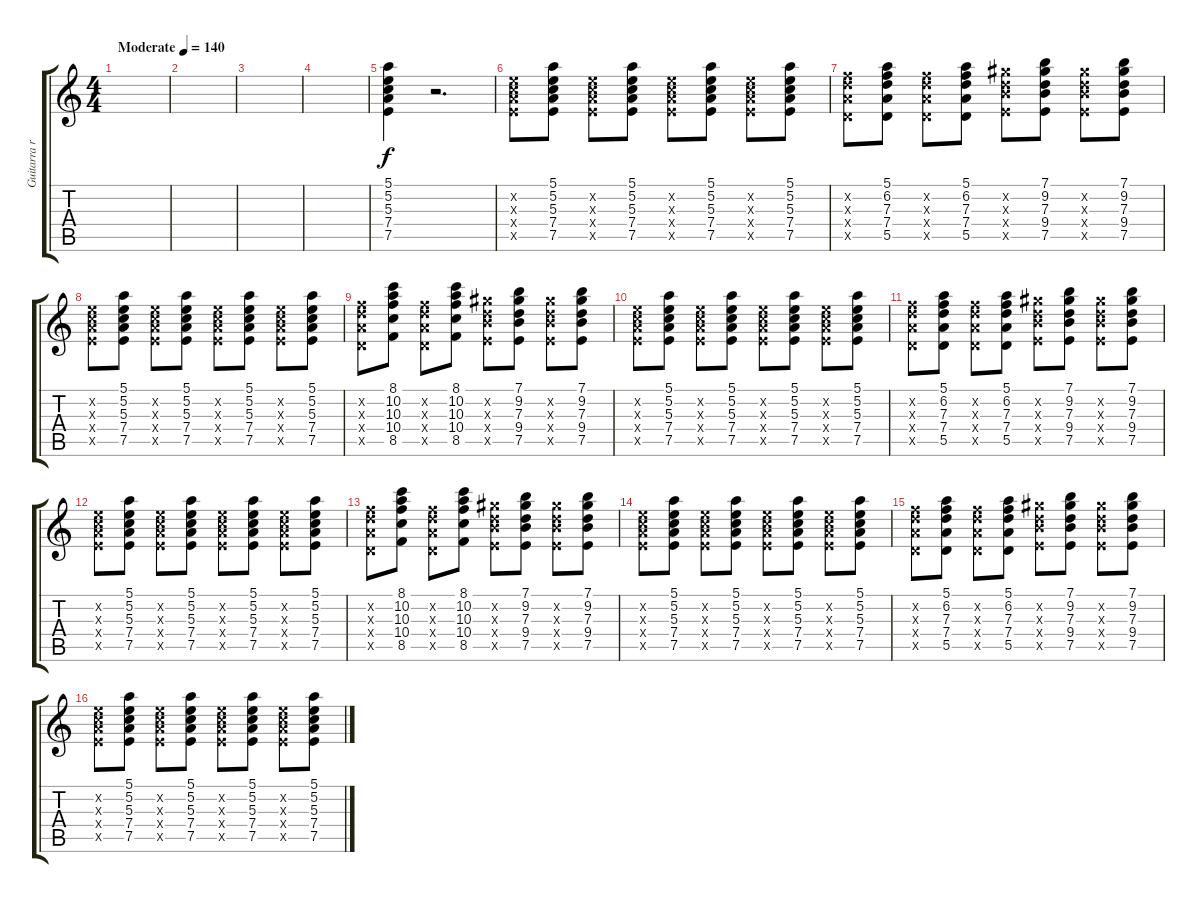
\track ("Guitarra ritmica" "Guitarra r") {instrument electricguitarclean}
\staff {score tabs}
\tuning (E4 B3 G3 D3 A2 E2) {hide}
\ts (4 4)
\tempo (140 "Moderate")
\clef g2
\ks c
|
|
|
|
(5.1 5.2 5.3 7.4 7.5).4 r.2{d} |
(5.2{x} 5.3{x} 7.4{x} 7.5{x}).8 (5.1 5.2 5.3 7.4 7.5).8 (5.2{x} 5.3{x} 7.4{x} 7.5{x}).8 (5.1 5.2 5.3 7.4 7.5).8 (5.2{x} 5.3{x} 7.4{x} 7.5{x}).8 (5.1 5.2 5.3 7.4 7.5).8 (5.2{x} 5.3{x} 7.4{x} 7.5{x}).8 (5.1 5.2 5.3 7.4 7.5).8 |
(6.2{x} 7.3{x} 7.4{x} 5.5{x}).8 (5.1 6.2 7.3 7.4 5.5).8 (6.2{x} 7.3{x} 7.4{x} 5.5{x}).8 (5.1 6.2 7.3 7.4 5.5).8 (9.2{x} 7.3{x} 9.4{x} 7.5{x}).8 (7.1 9.2 7.3 9.4 7.5).8 (9.2{x} 7.3{x} 9.4{x} 7.5{x}).8 (7.1 9.2 7.3 9.4 7.5).8 |
(5.2{x} 5.3{x} 7.4{x} 7.5{x}).8 (5.1 5.2 5.3 7.4 7.5).8 (5.2{x} 5.3{x} 7.4{x} 7.5{x}).8 (5.1 5.2 5.3 7.4 7.5).8 (5.2{x} 5.3{x} 7.4{x} 7.5{x}).8 (5.1 5.2 5.3 7.4 7.5).8 (5.2{x} 5.3{x} 7.4{x} 7.5{x}).8 (5.1 5.2 5.3 7.4 7.5).8 |
(6.2{x} 7.3{x} 7.4{x} 5.5{x}).8 (8.1 10.2 10.3 10.4 8.5).8 (6.2{x} 7.3{x} 7.4{x} 5.5{x}).8 (8.1 10.2 10.3 10.4 8.5).8 (9.2{x} 7.3{x} 9.4{x} 7.5{x}).8 (7.1 9.2 7.3 9.4 7.5).8 (9.2{x} 7.3{x} 9.4{x} 7.5{x}).8 (7.1 9.2 7.3 9.4 7.5).8 |
(5.2{x} 5.3{x} 7.4{x} 7.5{x}).8 (5.1 5.2 5.3 7.4 7.5).8 (5.2{x} 5.3{x} 7.4{x} 7.5{x}).8 (5.1 5.2 5.3 7.4 7.5).8 (5.2{x} 5.3{x} 7.4{x} 7.5{x}).8 (5.1 5.2 5.3 7.4 7.5).8 (5.2{x} 5.3{x} 7.4{x} 7.5{x}).8 (5.1 5.2 5.3 7.4 7.5).8 |
(6.2{x} 7.3{x} 7.4{x} 5.5{x}).8 (5.1 6.2 7.3 7.4 5.5).8 (6.2{x} 7.3{x} 7.4{x} 5.5{x}).8 (5.1 6.2 7.3 7.4 5.5).8 (9.2{x} 7.3{x} 9.4{x} 7.5{x}).8 (7.1 9.2 7.3 9.4 7.5).8 (9.2{x} 7.3{x} 9.4{x} 7.5{x}).8 (7.1 9.2 7.3 9.4 7.5).8 |
(5.2{x} 5.3{x} 7.4{x} 7.5{x}).8 (5.1 5.2 5.3 7.4 7.5).8 (5.2{x} 5.3{x} 7.4{x} 7.5{x}).8 (5.1 5.2 5.3 7.4 7.5).8 (5.2{x} 5.3{x} 7.4{x} 7.5{x}).8 (5.1 5.2 5.3 7.4 7.5).8 (5.2{x} 5.3{x} 7.4{x} 7.5{x}).8 (5.1 5.2 5.3 7.4 7.5).8 |
(6.2{x} 7.3{x} 7.4{x} 5.5{x}).8 (8.1 10.2 10.3 10.4 8.5).8 (6.2{x} 7.3{x} 7.4{x} 5.5{x}).8 (8.1 10.2 10.3 10.4 8.5).8 (9.2{x} 7.3{x} 9.4{x} 7.5{x}).8 (7.1 9.2 7.3 9.4 7.5).8 (9.2{x} 7.3{x} 9.4{x} 7.5{x}).8 (7.1 9.2 7.3 9.4 7.5).8 |
(5.2{x} 5.3{x} 7.4{x} 7.5{x}).8 (5.1 5.2 5.3 7.4 7.5).8 (5.2{x} 5.3{x} 7.4{x} 7.5{x}).8 (5.1 5.2 5.3 7.4 7.5).8 (5.2{x} 5.3{x} 7.4{x} 7.5{x}).8 (5.1 5.2 5.3 7.4 7.5).8 (5.2{x} 5.3{x} 7.4{x} 7.5{x}).8 (5.1 5.2 5.3 7.4 7.5).8 |
(6.2{x} 7.3{x} 7.4{x} 5.5{x}).8 (5.1 6.2 7.3 7.4 5.5).8 (6.2{x} 7.3{x} 7.4{x} 5.5{x}).8 (5.1 6.2 7.3 7.4 5.5).8 (9.2{x} 7.3{x} 9.4{x} 7.5{x}).8 (7.1 9.2 7.3 9.4 7.5).8 (9.2{x} 7.3{x} 9.4{x} 7.5{x}).8 (7.1 9.2 7.3 9.4 7.5).8 |
(5.2{x} 5.3{x} 7.4{x} 7.5{x}).8 (5.1 5.2 5.3 7.4 7.5).8 (5.2{x} 5.3{x} 7.4{x} 7.5{x}).8 (5.1 5.2 5.3 7.4 7.5).8 (5.2{x} 5.3{x} 7.4{x} 7.5{x}).8 (5.1 5.2 5.3 7.4 7.5).8 (5.2{x} 5.3{x} 7.4{x} 7.5{x}).8 (5.1 5.2 5.3 7.4 7.5).8
